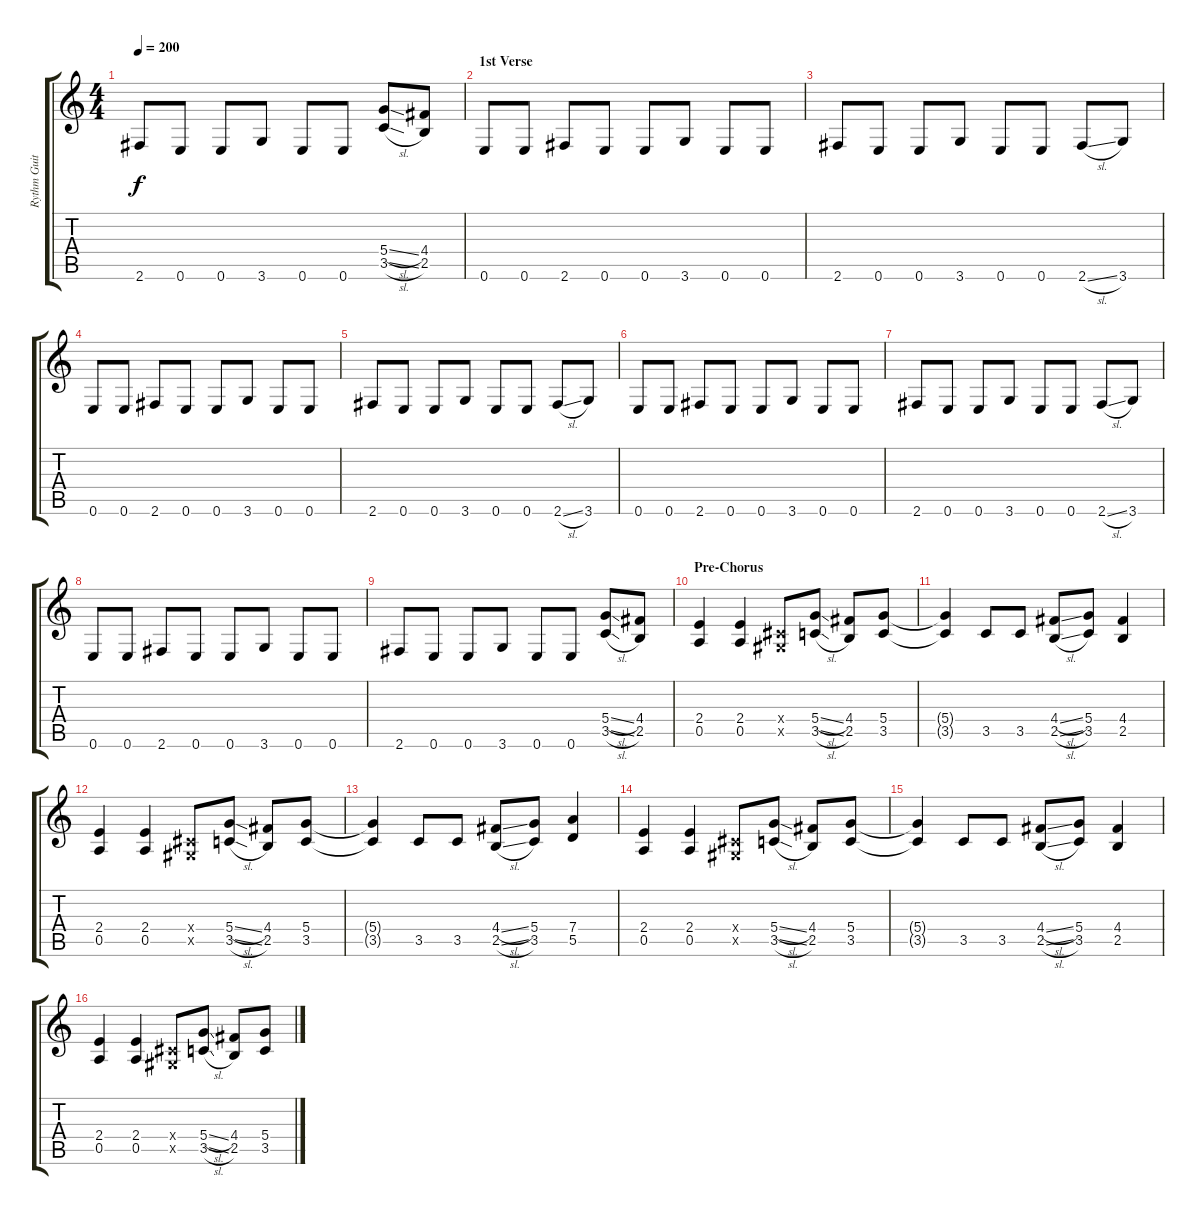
\track ("Rythm Guitar" "Rythm Guit") {instrument distortionguitar}
\staff {score tabs}
\tuning (E4 B3 G3 D3 A2 E2) {hide}
\ts (4 4)
\tempo 200
\clef g2
\ks c
2.6.8{dy f} 0.6.8 0.6.8 3.6.8 0.6.8 0.6.8 (5.4{sl} 3.5{sl}).8 (4.4 2.5).8 |
\section ("" "1st Verse")
0.6.8 0.6.8 2.6.8 0.6.8 0.6.8 3.6.8 0.6.8 0.6.8 |
2.6.8 0.6.8 0.6.8 3.6.8 0.6.8 0.6.8 2.6{sl}.8 3.6.8 |
0.6.8 0.6.8 2.6.8 0.6.8 0.6.8 3.6.8 0.6.8 0.6.8 |
2.6.8 0.6.8 0.6.8 3.6.8 0.6.8 0.6.8 2.6{sl}.8 3.6.8 |
0.6.8 0.6.8 2.6.8 0.6.8 0.6.8 3.6.8 0.6.8 0.6.8 |
2.6.8 0.6.8 0.6.8 3.6.8 0.6.8 0.6.8 2.6{sl}.8 3.6.8 |
0.6.8 0.6.8 2.6.8 0.6.8 0.6.8 3.6.8 0.6.8 0.6.8 |
2.6.8 0.6.8 0.6.8 3.6.8 0.6.8 0.6.8 (5.4{sl} 3.5{sl}).8 (4.4 2.5).8 |
\section ("" "Pre-Chorus")
(2.4 0.5).4 (2.4 0.5).4 (-1.4{x} -1.5{x}).8 (5.4{sl} 3.5{sl}).8 (4.4 2.5).8 (5.4 3.5).8 |
(5.4{t} 3.5{t}).4 3.5.8 3.5.8 (4.4{sl} 2.5{sl}).8 (5.4 3.5).8 (4.4 2.5).4 |
(2.4 0.5).4 (2.4 0.5).4 (-1.4{x} -1.5{x}).8 (5.4{sl} 3.5{sl}).8 (4.4 2.5).8 (5.4 3.5).8 |
(5.4{t} 3.5{t}).4 3.5.8 3.5.8 (4.4{sl} 2.5{sl}).8 (5.4 3.5).8 (7.4 5.5).4 |
(2.4 0.5).4 (2.4 0.5).4 (-1.4{x} -1.5{x}).8 (5.4{sl} 3.5{sl}).8 (4.4 2.5).8 (5.4 3.5).8 |
(5.4{t} 3.5{t}).4 3.5.8 3.5.8 (4.4{sl} 2.5{sl}).8 (5.4 3.5).8 (4.4 2.5).4 |
(2.4 0.5).4 (2.4 0.5).4 (-1.4{x} -1.5{x}).8 (5.4{sl} 3.5{sl}).8 (4.4 2.5).8 (5.4 3.5).8
